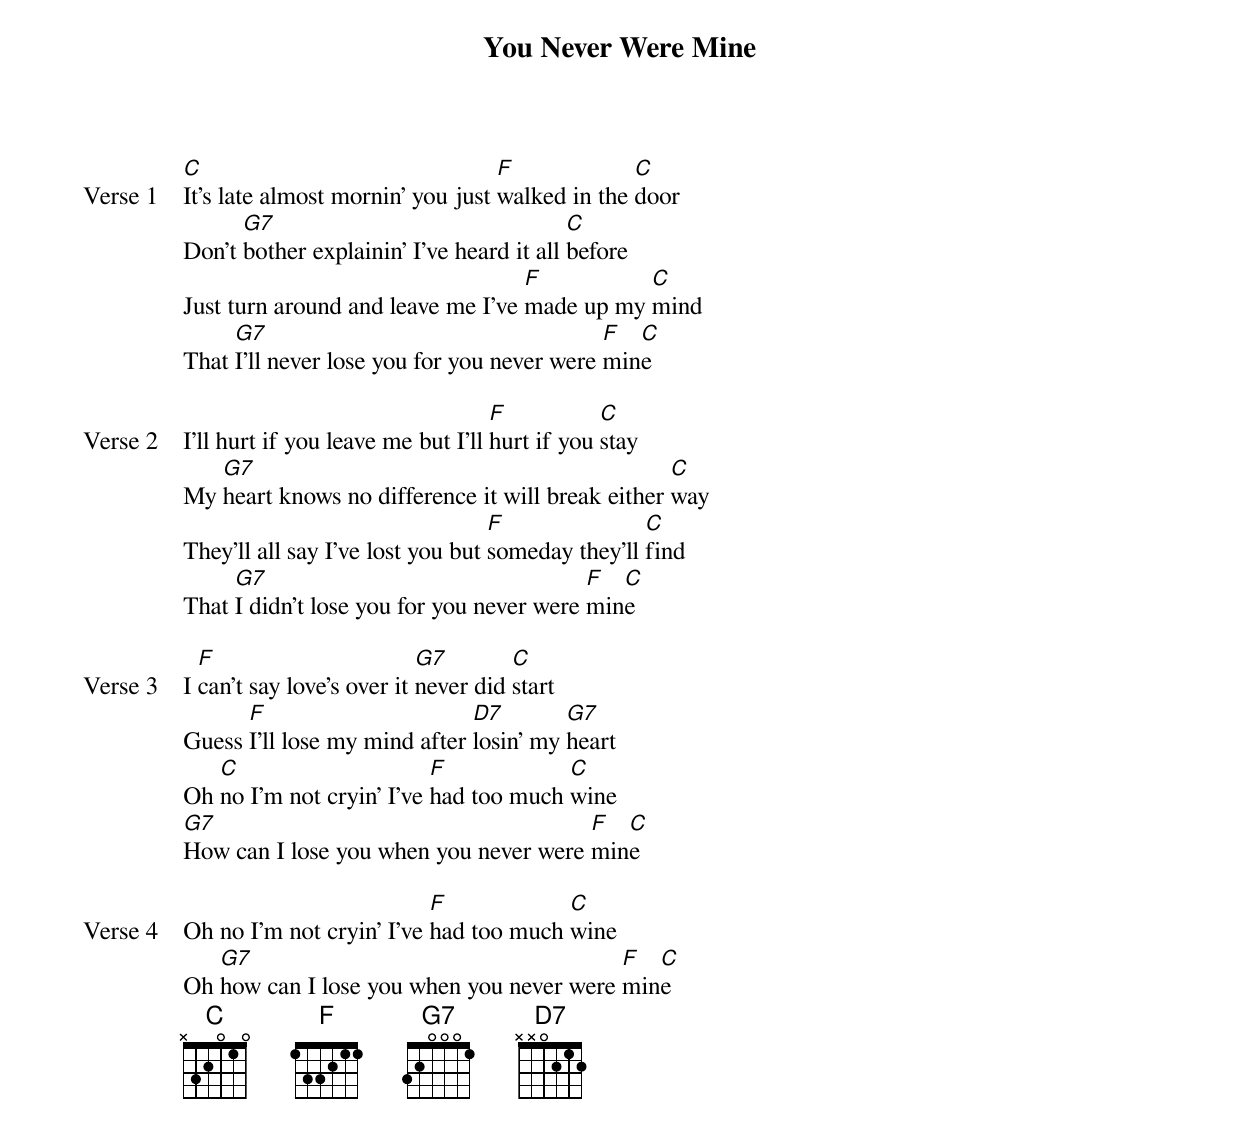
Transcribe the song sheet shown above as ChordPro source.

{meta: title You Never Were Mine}
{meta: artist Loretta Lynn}
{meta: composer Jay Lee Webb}

{start_of_verse: Verse 1}
[C]It's late almost mornin' you just [F]walked in the [C]door
Don't [G7]bother explainin' I've heard it all [C]before
Just turn around and leave me I've [F]made up my [C]mind
That [G7]I'll never lose you for you never were [F]min[C]e
{end_of_verse}

{start_of_verse: Verse 2}
I'll hurt if you leave me but I'll [F]hurt if you [C]stay
My [G7]heart knows no difference it will break either [C]way
They'll all say I've lost you but [F]someday they'll [C]find
That [G7]I didn't lose you for you never were [F]min[C]e
{end_of_verse}

{start_of_verse: Verse 3}
I [F]can't say love's over it [G7]never did [C]start
Guess [F]I'll lose my mind after [D7]losin' my [G7]heart
Oh [C]no I'm not cryin' I've [F]had too much [C]wine
[G7]How can I lose you when you never were [F]min[C]e
{end_of_verse}

{start_of_verse: Verse 4}
Oh no I'm not cryin' I've [F]had too much [C]wine
Oh [G7]how can I lose you when you never were [F]min[C]e
{end_of_verse}
